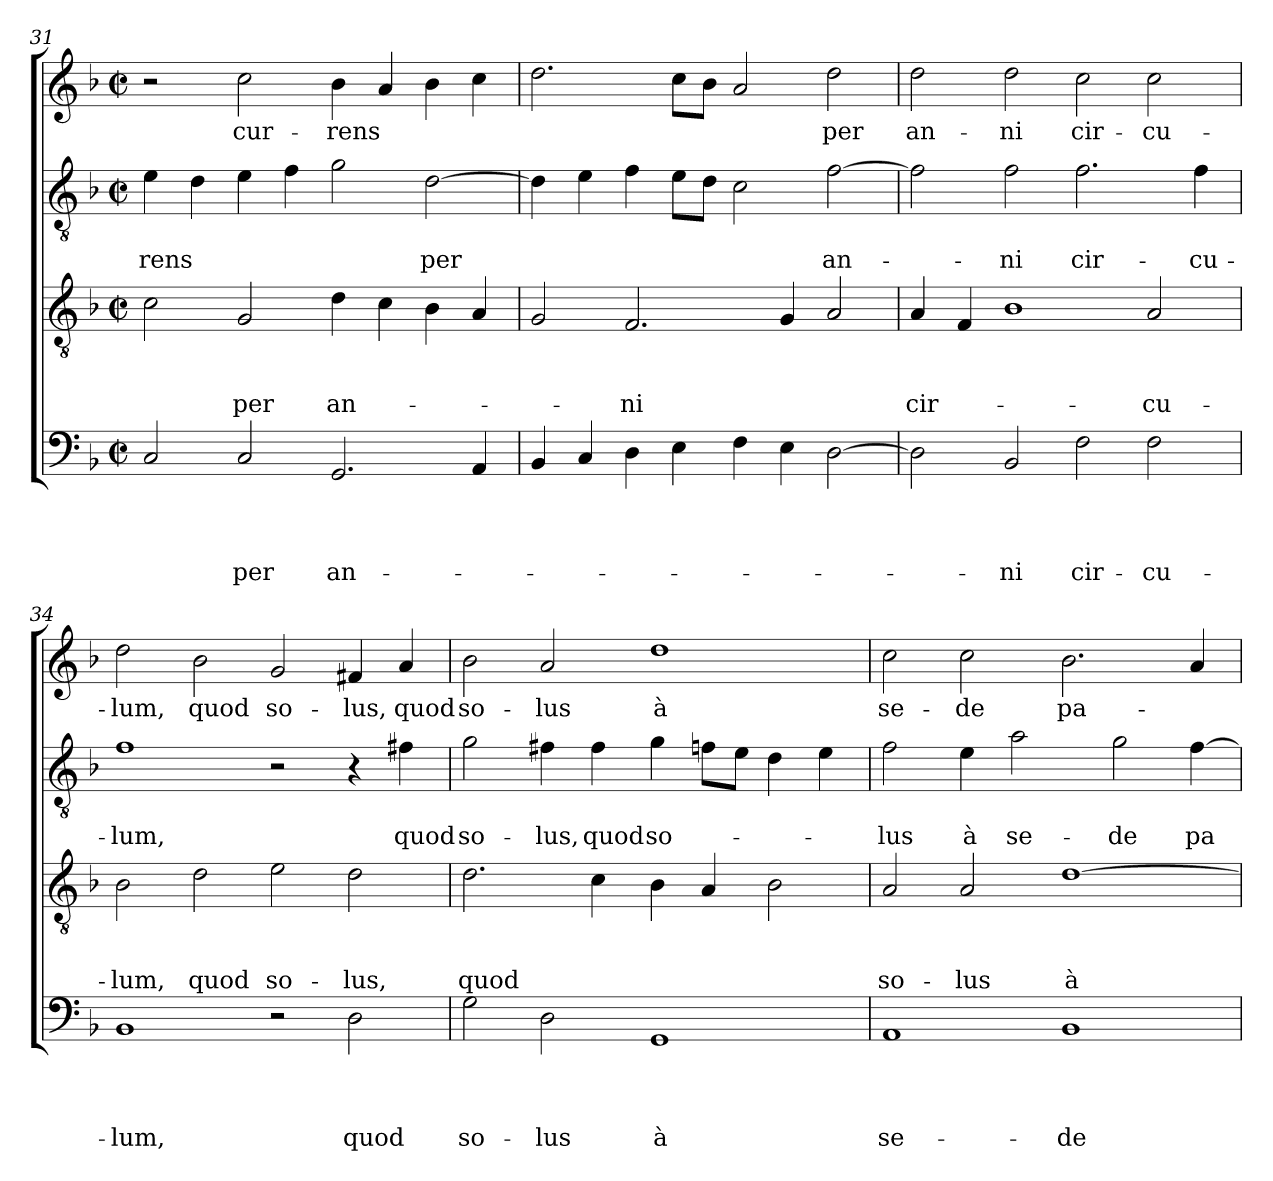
**kern	**text	**text	**text	**text	**kern	**text	**text	**text	**kern	**text	**text	**kern	**text
*part4	*part4	*part4	*part4	*part4	*part3	*part3	*part3	*part3	*part2	*part2	*part2	*part1	*part1
*staff4	*staff4	*staff4	*staff4	*staff4	*staff3	*staff3	*staff3	*staff3	*staff2	*staff2	*staff2	*staff1	*staff1
*clefF4	*	*	*	*	*clefGv2	*	*	*	*clefGv2	*	*	*clefG2	*
*k[b-]	*	*	*	*	*k[b-]	*	*	*	*k[b-]	*	*	*k[b-]	*
*F:	*	*	*	*	*F:	*	*	*	*F:	*	*	*F:	*
*M2/2	*	*	*	*	*M2/2	*	*	*	*M2/2	*	*	*M2/2	*
*met(c|)	*	*	*	*	*met(c|)	*	*	*	*met(c|)	*	*	*met(c|)	*
=31	=31	=31	=31	=31	=31	=31	=31	=31	=31	=31	=31	=31	=31
!	!	!	!	!	!	!	!	!	!	!	!LO:LY:b	!	!
2C/	.	.	.	.	2c\	.	.	.	4e\	.	-rens	2r	.
.	.	.	.	.	.	.	.	.	4d\	.	.	.	.
!	!	!	!	!LO:LY:b	!	!	!	!LO:LY:b	!	!	!	!	!LO:LY:b
2C/	.	.	.	per	2G/	.	.	per	4e\	.	.	2cc\	cur-
.	.	.	.	.	.	.	.	.	4f\	.	.	.	.
!	!	!	!	!LO:LY:b	!	!	!	!LO:LY:b	!	!	!	!	!LO:LY:b
2.GG/	.	.	.	an-	4d\	.	.	an-	2g\	.	.	4b-\	-rens
.	.	.	.	.	4c\	.	.	.	.	.	.	4a/	.
!	!	!	!	!	!	!	!	!	!	!	!LO:LY:b	!	!
.	.	.	.	.	4B-\	.	.	.	[2d\	.	per	4b-\	.
4AA/	.	.	.	.	4A/	.	.	.	.	.	.	4cc\	.
=32	=32	=32	=32	=32	=32	=32	=32	=32	=32	=32	=32	=32	=32
4BB-/	.	.	.	.	2G/	.	.	.	4d\]	.	.	2.dd\	.
4C/	.	.	.	.	.	.	.	.	4e\	.	.	.	.
!	!	!	!	!	!	!	!	!LO:LY:b	!	!	!	!	!
4D\	.	.	.	.	2.F/	.	.	-ni	4f\	.	.	.	.
4E\	.	.	.	.	.	.	.	.	8e\L	.	.	8cc\L	.
.	.	.	.	.	.	.	.	.	8d\J	.	.	8b-\J	.
4F\	.	.	.	.	.	.	.	.	2c\	.	.	2a/	.
4E\	.	.	.	.	4G/	.	.	.	.	.	.	.	.
!	!	!	!	!	!	!	!	!	!	!	!LO:LY:b	!	!LO:LY:b
[2D\	.	.	.	.	2A/	.	.	.	[2f\	.	an-	2dd\	per
!!LO:LB:g=z
=33	=33	=33	=33	=33	=33	=33	=33	=33	=33	=33	=33	=33	=33
!	!	!	!	!	!	!	!	!LO:LY:b	!	!	!	!	!LO:LY:b
2D\]	.	.	.	.	4A/	.	.	cir-	2f\]	.	.	2dd\	an-
.	.	.	.	.	4F/	.	.	.	.	.	.	.	.
!	!	!	!	!LO:LY:b	!	!	!	!	!	!	!LO:LY:b	!	!LO:LY:b
2BB-/	.	.	.	-ni	1B-	.	.	.	2f\	.	-ni	2dd\	-ni
!	!	!	!	!LO:LY:b	!	!	!	!	!	!	!LO:LY:b	!	!LO:LY:b
2F\	.	.	.	cir-	.	.	.	.	2.f\	.	cir-	2cc\	cir-
!	!	!	!	!LO:LY:b	!	!	!	!LO:LY:b	!	!	!	!	!LO:LY:b
2F\	.	.	.	-cu-	2A/	.	.	-cu-	.	.	.	2cc\	-cu-
!	!	!	!	!	!	!	!	!	!	!	!LO:LY:b	!	!
.	.	.	.	.	.	.	.	.	4f\	.	-cu-	.	.
=34	=34	=34	=34	=34	=34	=34	=34	=34	=34	=34	=34	=34	=34
!	!	!	!	!LO:LY:b	!	!	!	!LO:LY:b	!	!	!LO:LY:b	!	!LO:LY:b
1BB-	.	.	.	-lum,	2B-\	.	.	-lum,	1f	.	-lum,	2dd\	-lum,
!	!	!	!	!	!	!	!	!LO:LY:b	!	!	!	!	!LO:LY:b
.	.	.	.	.	2d\	.	.	quod	.	.	.	2b-\	quod
!	!	!	!	!	!	!	!	!LO:LY:b	!	!	!	!	!LO:LY:b
2r	.	.	.	.	2e\	.	.	so-	2r	.	.	2g/	so-
!	!	!	!	!LO:LY:b	!	!	!	!LO:LY:b	!	!	!	!	!LO:LY:b
2D\	.	.	.	quod	2d\	.	.	-lus,	4r	.	.	4f#X/	-lus,
!	!	!	!	!	!	!	!	!	!	!	!LO:LY:b	!	!LO:LY:b
.	.	.	.	.	.	.	.	.	4f#X\	.	quod	4a/	quod
=35	=35	=35	=35	=35	=35	=35	=35	=35	=35	=35	=35	=35	=35
!	!	!	!	!LO:LY:b	!	!	!	!LO:LY:b	!	!	!LO:LY:b	!	!LO:LY:b
2G\	.	.	.	so-	2.d\	.	.	quod	2g\	.	so-	2b-\	so-
!	!	!	!	!LO:LY:b	!	!	!	!	!	!	!LO:LY:b	!	!LO:LY:b
2D\	.	.	.	-lus	.	.	.	.	4f#X\	.	-lus,	2a/	-lus
!	!	!	!	!	!	!	!	!	!	!	!LO:LY:b	!	!
.	.	.	.	.	4c\	.	.	.	4f#\	.	quod	.	.
!	!	!	!	!LO:LY:b	!	!	!	!	!	!	!LO:LY:b	!	!LO:LY:b
1GG	.	.	.	à	4B-\	.	.	.	4g\	.	so-	1dd	à
.	.	.	.	.	4A/	.	.	.	8fn\L	.	.	.	.
.	.	.	.	.	.	.	.	.	8e\J	.	.	.	.
.	.	.	.	.	2B-\	.	.	.	4d\	.	.	.	.
.	.	.	.	.	.	.	.	.	4e\	.	.	.	.
=36	=36	=36	=36	=36	=36	=36	=36	=36	=36	=36	=36	=36	=36
!	!	!	!	!LO:LY:b	!	!	!	!LO:LY:b	!	!	!LO:LY:b	!	!LO:LY:b
1AA	.	.	.	se-	2A/	.	.	so-	2f\	.	-lus	2cc\	se-
!	!	!	!	!	!	!	!	!LO:LY:b	!	!	!LO:LY:b	!	!LO:LY:b
.	.	.	.	.	2A/	.	.	-lus	4e\	.	à	2cc\	-de
!	!	!	!	!	!	!	!	!	!	!	!LO:LY:b	!	!
.	.	.	.	.	.	.	.	.	2a\	.	se-	.	.
!	!	!	!	!LO:LY:b	!	!	!	!LO:LY:b	!	!	!	!	!LO:LY:b
1BB-	.	.	.	-de	[1d	.	.	à	.	.	.	2.b-\	pa-
!	!	!	!	!	!	!	!	!	!	!	!LO:LY:b	!	!
.	.	.	.	.	.	.	.	.	2g\	.	-de	.	.
!	!	!	!	!	!	!	!	!	!	!	!LO:LY:b	!	!
.	.	.	.	.	.	.	.	.	[4f\	.	pa-	4a/	.
=	=	=	=	=	=	=	=	=	=	=	=	=	=
*-	*-	*-	*-	*-	*-	*-	*-	*-	*-	*-	*-	*-	*-
